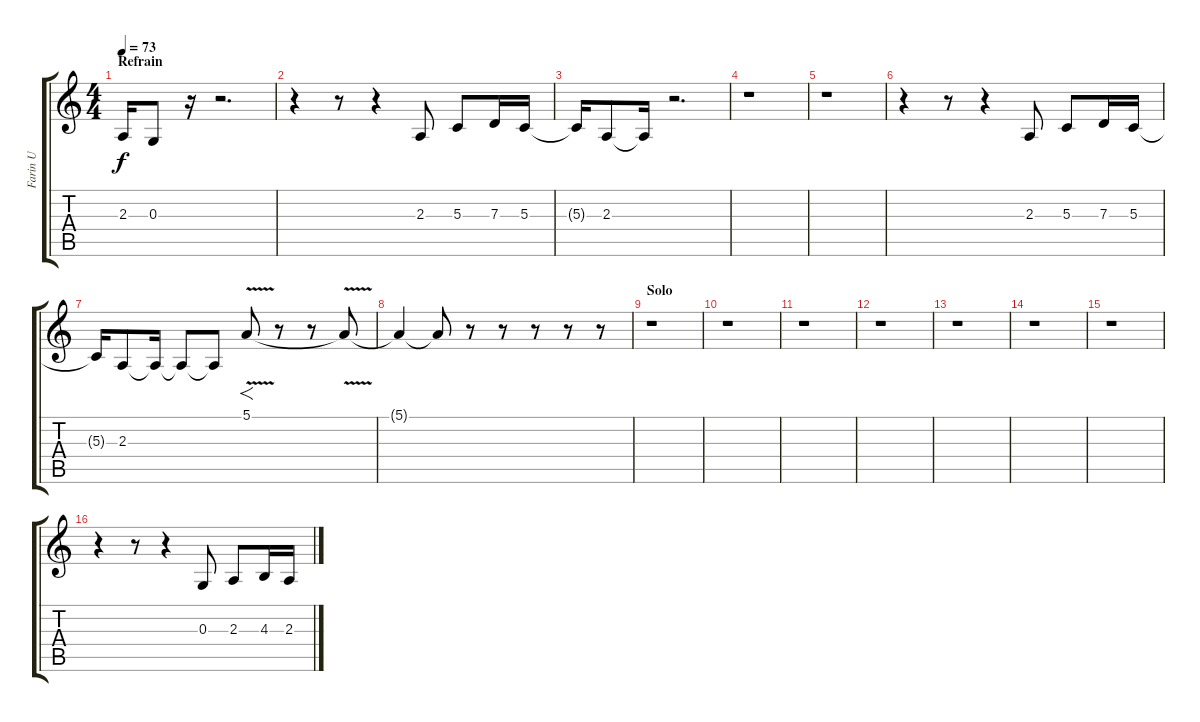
\track ("Farin U" "Farin U") {instrument lead8bassandlead}
\staff {score tabs}
\tuning (E4 B3 G3 D3 A2 E2) {hide}
\ts (4 4)
\section ("" "Refrain")
\tempo 73
\clef g2
\ks c
2.3{t}.16{dy f} 0.3.8 r.16 r.2{d} |
r.4 r.8 r.4 2.3.8 5.3.8 7.3.16 5.3.16 |
5.3{t}.16 2.3.8 2.3{t}.16 r.2{d} |
r.1 |
r.1 |
r.4 r.8 r.4 2.3.8 5.3.8 7.3.16 5.3.16 |
5.3{t}.16 2.3.8 2.3{t}.16 2.3{t}.8 2.3{t}.8 5.1{v}.8{f volume 13} r.8 r.8 5.1{t}.8 |
5.1{t}.4{volume 6} 5.1{t}.8 r.8{volume 12} r.8 r.8 r.8 r.8 |
\section ("" "Solo")
r.1 |
r.1 |
r.1 |
r.1 |
r.1 |
r.1 |
r.1 |
r.4 r.8 r.4 0.3.8 2.3.8 4.3.16 2.3.16
